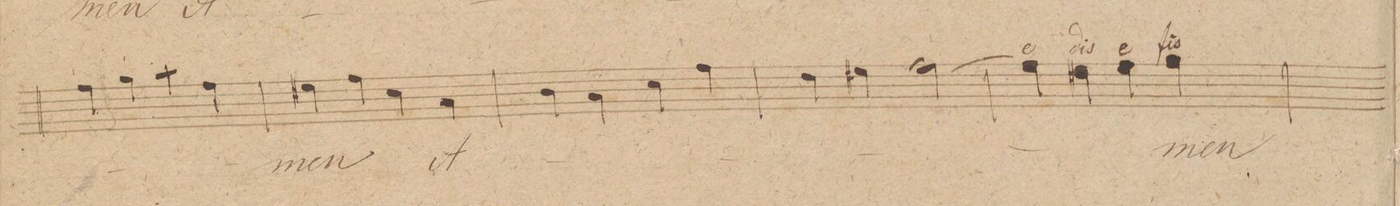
**kern	**text	**dynam
*I"Tenore.	*	*
*clefC4	*	*
*k[f#c#g#]	*	*
*met(c|)	*	*
*M2/2	*	*
4e\	.	.
4f#\	.	.
4g#\	.	.
4e\	.	.
=218	=218	=218
4d#X\	-men	.
4e\	.	.
4B\	.	.
4G#\	A-	.
=219	=219	=219
4A\	.	.
4G#\	.	.
4B\	.	.
4e\	.	.
=220	=220	=220
4c#\	.	.
4d#X\	.	.
[>2e\	.	.
=221	=221	=221
4e\]	.	.
4d#X\	.	.
4e\	.	.
4f#\	-men	.
=222	=222	=222
*-	*-	*-
